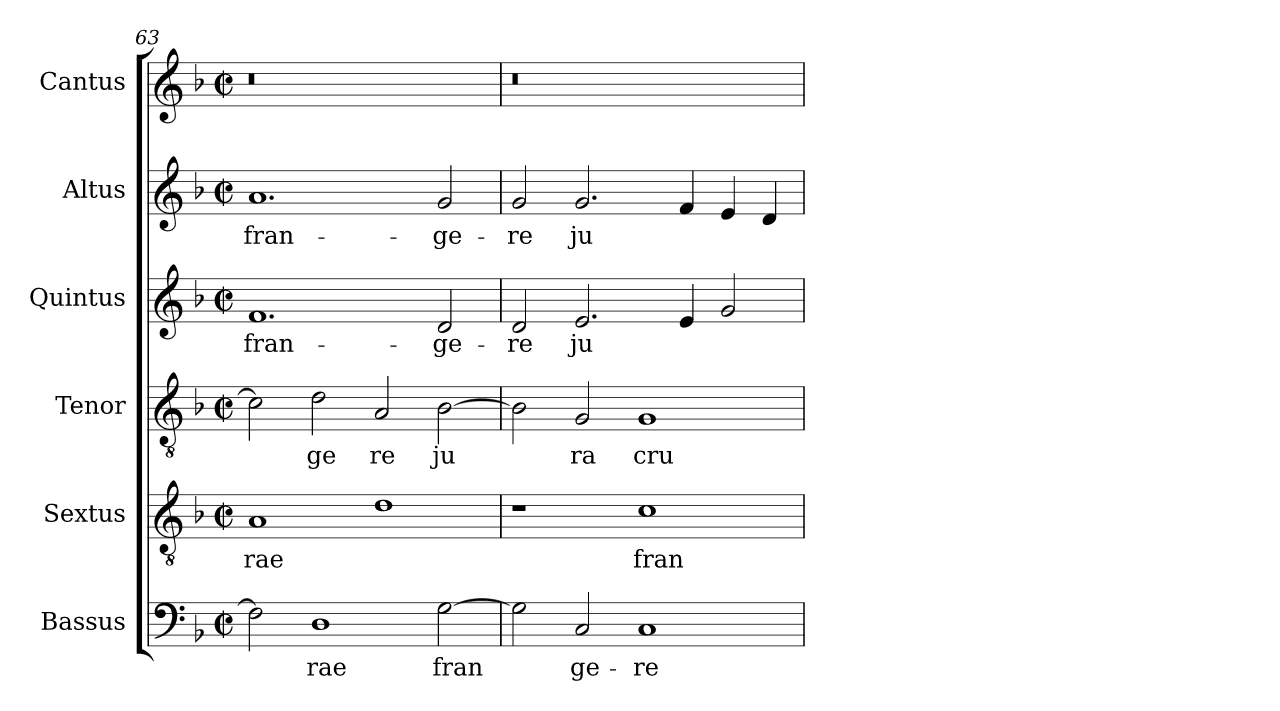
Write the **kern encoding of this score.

**kern	**text	**kern	**text	**kern	**text	**kern	**text	**kern	**text	**kern
*part6	*part6	*part5	*part5	*part4	*part4	*part3	*part3	*part2	*part2	*part1
*staff6	*staff6	*staff5	*staff5	*staff4	*staff4	*staff3	*staff3	*staff2	*staff2	*staff1
*I"Bassus	*	*I"Sextus	*	*I"Tenor	*	*I"Quintus	*	*I"Altus	*	*I"Cantus
*I'Bassus	*	*I'Sextus	*	*I'Tenor	*	*I'Quintus	*	*I'Altus	*	*I'Cantus
*clefF4	*	*clefGv2	*	*clefGv2	*	*clefG2	*	*clefG2	*	*clefG2
*k[b-]	*	*k[b-]	*	*k[b-]	*	*k[b-]	*	*k[b-]	*	*k[b-]
*F:	*	*F:	*	*F:	*	*F:	*	*F:	*	*F:
*M2/2	*	*M2/2	*	*M2/2	*	*M2/2	*	*M2/2	*	*M2/2
*met(c|)	*	*met(c|)	*	*met(c|)	*	*met(c|)	*	*met(c|)	*	*met(c|)
=63	=63	=63	=63	=63	=63	=63	=63	=63	=63	=63
!	!	!	!LO:LY:b:cj	!	!	!	!LO:LY:b:cj	!	!LO:LY:b:cj	!
2F\]	.	1A	-rae	2c\]	.	1.f	fran-	1.a	fran-	0r
!	!LO:LY:b:cj	!	!	!	!LO:LY:b:cj	!	!	!	!	!
1D	rae	.	.	2d\	ge	.	.	.	.	.
!	!	!	!	!	!LO:LY:b:cj	!	!	!	!	!
.	.	1d	.	2A/	re	.	.	.	.	.
!	!LO:LY:b	!	!	!	!LO:LY:b:cj	!	!LO:LY:b:cj	!	!LO:LY:b:cj	!
[>2G\	fran	.	.	[>2B-\	ju	2d/	-ge-	2g/	-ge-	.
!!LO:LB:g=z
=64	=64	=64	=64	=64	=64	=64	=64	=64	=64	=64
!	!	!	!	!	!	!	!LO:LY:b:cj	!	!LO:LY:b:cj	!
2G\]	.	1r	.	2B-\]	.	2d/	-re	2g/	-re	0r
!	!LO:LY:b:cj	!	!	!	!LO:LY:b:cj	!	!LO:LY:b:cj	!	!LO:LY:b:cj	!
2C/	ge-	.	.	2G/	ra	2.e/	ju	2.g/	ju	.
!	!LO:LY:b:cj	!	!LO:LY:b	!	!LO:LY:b:cj	!	!	!	!	!
1C	-re	1c	fran	1G	cru-	.	.	.	.	.
.	.	.	.	.	.	4e/	.	4f/	.	.
.	.	.	.	.	.	2g/	.	4e/	.	.
.	.	.	.	.	.	.	.	4d/	.	.
=	=	=	=	=	=	=	=	=	=	=
*-	*-	*-	*-	*-	*-	*-	*-	*-	*-	*-
